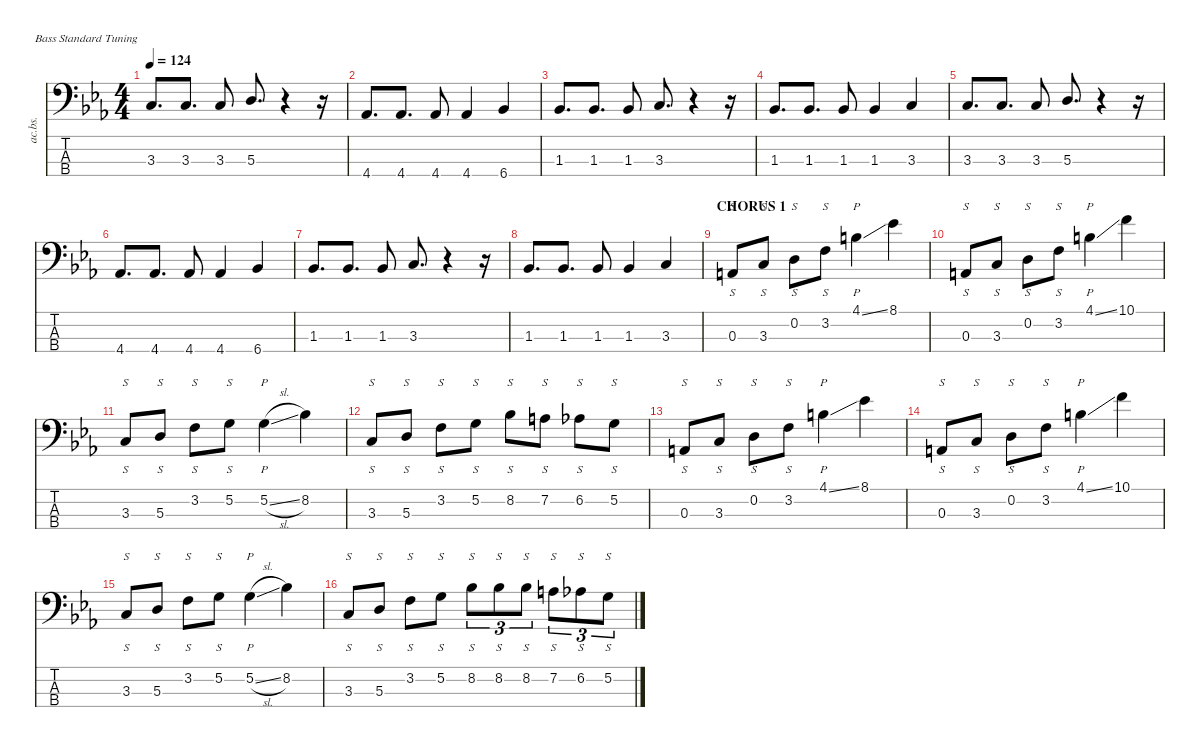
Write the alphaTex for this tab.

\defaultSystemsLayout 4
\hideDynamics
\bracketExtendMode nobrackets
\otherSystemsTrackNameOrientation horizontal
\track ("Acoustic Bass" "ac.bs.") {instrument acousticbass}
\staff {score tabs}
\tuning (G2 D2 A1 E1)
\ts (4 4)
\tempo 124
\clef f4
\ks cminor
3.3{acc forcenatural}.8{d dy mf beam Up} 3.3{acc forcenatural}.8{d beam Up} 3.3{acc forcenatural}.8{beam Up} 5.3{acc forcenatural}.8{d beam Up} r.4{beam Up} r.16{beam Up} |
4.4{acc b}.8{d beam Up} 4.4{acc b}.8{d beam Up} 4.4{acc b}.8{beam Up} 4.4{acc b}.4{beam Up} 6.4{acc b}.4{beam Up} |
1.3{acc b}.8{d beam Up} 1.3{acc b}.8{d beam Up} 1.3{acc b}.8{beam Up} 3.3{acc forcenatural}.8{d beam Up} r.4{beam Up} r.16{beam Up} |
1.3{acc b}.8{d beam Up} 1.3{acc b}.8{d beam Up} 1.3{acc b}.8{beam Up} 1.3{acc b}.4{beam Up} 3.3{acc forcenatural}.4{beam Up} |
3.3{acc forcenatural}.8{d beam Up} 3.3{acc forcenatural}.8{d beam Up} 3.3{acc forcenatural}.8{beam Up} 5.3{acc forcenatural}.8{d beam Up} r.4{beam Up} r.16{beam Up} |
4.4{acc b}.8{d beam Up} 4.4{acc b}.8{d beam Up} 4.4{acc b}.8{beam Up} 4.4{acc b}.4{beam Up} 6.4{acc b}.4{beam Up} |
1.3{acc b}.8{d beam Up} 1.3{acc b}.8{d beam Up} 1.3{acc b}.8{beam Up} 3.3{acc forcenatural}.8{d beam Up} r.4{beam Up} r.16{beam Up} |
1.3{acc b}.8{d beam Up} 1.3{acc b}.8{d beam Up} 1.3{acc b}.8{beam Up} 1.3{acc b}.4{beam Up} 3.3{acc forcenatural}.4{beam Up} |
\section ("" "CHORUS 1")
0.3{acc forcenatural}.8{s beam Up} 3.3{acc forcenatural}.8{s beam Up} 0.2{acc forcenatural}.8{s beam Down} 3.2{acc forcenatural}.8{s beam Down} 4.1{ss acc forcenatural}.4{p beam Down} 8.1{acc b}.4{beam Down} |
0.3{acc forcenatural}.8{s beam Up} 3.3{acc forcenatural}.8{s beam Up} 0.2{acc forcenatural}.8{s beam Down} 3.2{acc forcenatural}.8{s beam Down} 4.1{ss acc forcenatural}.4{p beam Down} 10.1{acc forcenatural}.4{beam Down} |
3.3{acc forcenatural}.8{s beam Up} 5.3{acc forcenatural}.8{s beam Up} 3.2{acc forcenatural}.8{s beam Down} 5.2{acc forcenatural}.8{s beam Down} 5.2{sl acc forcenatural}.4{p beam Down} 8.2{acc b}.4{beam Down} |
3.3{acc forcenatural}.8{s beam Up} 5.3{acc forcenatural}.8{s beam Up} 3.2{acc forcenatural}.8{s beam Down} 5.2{acc forcenatural}.8{s beam Down} 8.2{acc b}.8{s beam Down} 7.2{acc forcenatural}.8{s beam Down} 6.2{acc b}.8{s beam Down} 5.2{acc forcenatural}.8{s beam Down} |
0.3{acc forcenatural}.8{s beam Up} 3.3{acc forcenatural}.8{s beam Up} 0.2{acc forcenatural}.8{s beam Down} 3.2{acc forcenatural}.8{s beam Down} 4.1{ss acc forcenatural}.4{p beam Down} 8.1{acc b}.4{beam Down} |
0.3{acc forcenatural}.8{s beam Up} 3.3{acc forcenatural}.8{s beam Up} 0.2{acc forcenatural}.8{s beam Down} 3.2{acc forcenatural}.8{s beam Down} 4.1{ss acc forcenatural}.4{p beam Down} 10.1{acc forcenatural}.4{beam Down} |
3.3{acc forcenatural}.8{s beam Up} 5.3{acc forcenatural}.8{s beam Up} 3.2{acc forcenatural}.8{s beam Down} 5.2{acc forcenatural}.8{s beam Down} 5.2{sl acc forcenatural}.4{p beam Down} 8.2{acc b}.4{beam Down} |
3.3{acc forcenatural}.8{s beam Up} 5.3{acc forcenatural}.8{s beam Up} 3.2{acc forcenatural}.8{s beam Down} 5.2{acc forcenatural}.8{s beam Down} 8.2{acc b}.8{s tu (3 2) beam Down} 8.2{acc b}.8{s tu (3 2) beam Down} 8.2{acc b}.8{s tu (3 2) beam Down} 7.2{acc forcenatural}.8{s tu (3 2) beam Down} 6.2{acc b}.8{s tu (3 2) beam Down} 5.2{acc forcenatural}.8{s tu (3 2) beam Down}
